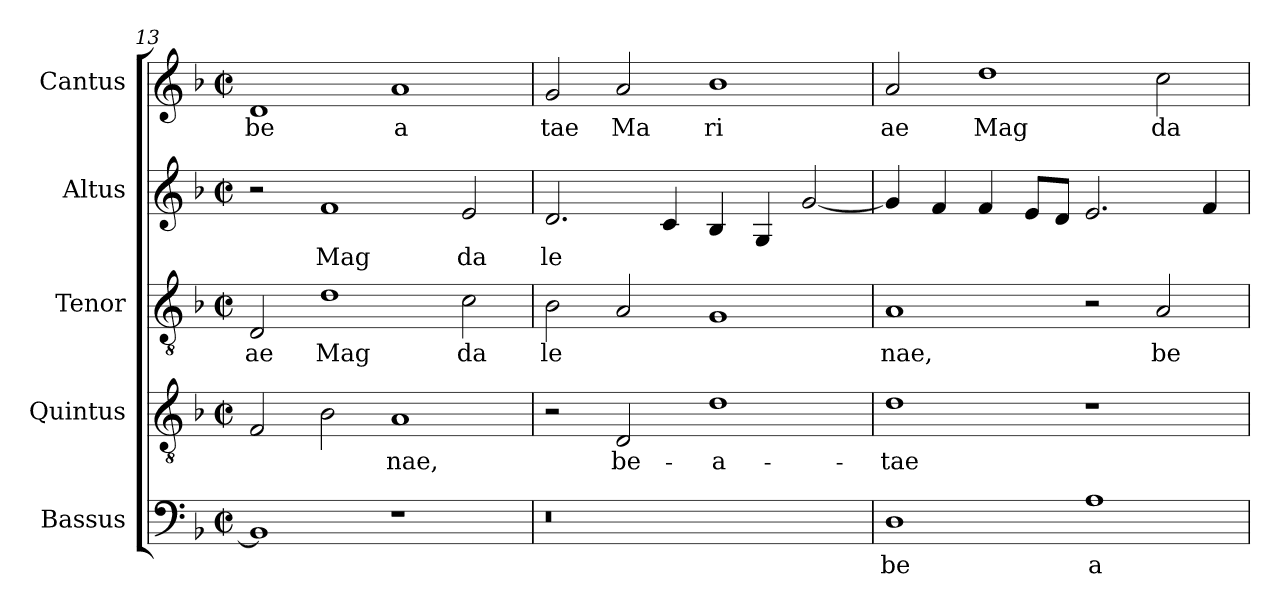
**kern	**text	**kern	**text	**kern	**text	**kern	**text	**kern	**text
*part5	*part5	*part4	*part4	*part3	*part3	*part2	*part2	*part1	*part1
*staff5	*staff5	*staff4	*staff4	*staff3	*staff3	*staff2	*staff2	*staff1	*staff1
*I"Bassus	*	*I"Quintus	*	*I"Tenor	*	*I"Altus	*	*I"Cantus	*
!!LO:LB:g=z
*clefF4	*	*clefGv2	*	*clefGv2	*	*clefG2	*	*clefG2	*
*k[b-]	*	*k[b-]	*	*k[b-]	*	*k[b-]	*	*k[b-]	*
*F:	*	*F:	*	*F:	*	*F:	*	*F:	*
*M2/2	*	*M2/2	*	*M2/2	*	*M2/2	*	*M2/2	*
*met(c|)	*	*met(c|)	*	*met(c|)	*	*met(c|)	*	*met(c|)	*
=13	=13	=13	=13	=13	=13	=13	=13	=13	=13
!	!	!	!	!	!LO:LY:b:cj	!	!	!	!LO:LY:b:cj
1BB-]	.	2F/	.	2D/	ae	2r	.	1d	be
!	!	!	!	!	!LO:LY:b:cj	!	!LO:LY:b:cj	!	!
.	.	2B-\	.	1d	Mag	1f	Mag	.	.
!	!	!	!LO:LY:b:cj	!	!	!	!	!	!LO:LY:b:cj
1r	.	1A	-nae,	.	.	.	.	1a	a
!	!	!	!	!	!LO:LY:b:cj	!	!LO:LY:b:cj	!	!
.	.	.	.	2c\	da	2e/	da	.	.
=14	=14	=14	=14	=14	=14	=14	=14	=14	=14
!	!	!	!	!	!LO:LY:b:cj	!	!LO:LY:b:cj	!	!LO:LY:b:cj
0r	.	2r	.	2B-\	le	2.d/	le	2g/	tae
!	!	!	!LO:LY:b:cj	!	!	!	!	!	!LO:LY:b:cj
.	.	2D/	be-	2A/	.	.	.	2a/	Ma
.	.	.	.	.	.	4c/	.	.	.
!	!	!	!LO:LY:b:cj	!	!	!	!	!	!LO:LY:b:cj
.	.	1d	-a-	1G	.	4B-/	.	1b-	ri
.	.	.	.	.	.	4G/	.	.	.
.	.	.	.	.	.	[<2g/	.	.	.
=15	=15	=15	=15	=15	=15	=15	=15	=15	=15
!	!LO:LY:b:cj	!	!LO:LY:b:cj	!	!LO:LY:b:cj	!	!	!	!LO:LY:b:cj
1D	be	1d	-tae	1A	nae,	4g/]	.	2a/	ae
.	.	.	.	.	.	4f/	.	.	.
!	!	!	!	!	!	!	!	!	!LO:LY:b:cj
.	.	.	.	.	.	4f/	.	1dd	Mag
.	.	.	.	.	.	8e/L	.	.	.
.	.	.	.	.	.	8d/J	.	.	.
!	!LO:LY:b:cj	!	!	!	!	!	!	!	!
1A	a	1r	.	2r	.	2.e/	.	.	.
!	!	!	!	!	!LO:LY:b:cj	!	!	!	!LO:LY:b:cj
.	.	.	.	2A/	be	.	.	2cc\	da
.	.	.	.	.	.	4f/	.	.	.
=	=	=	=	=	=	=	=	=	=
*-	*-	*-	*-	*-	*-	*-	*-	*-	*-
